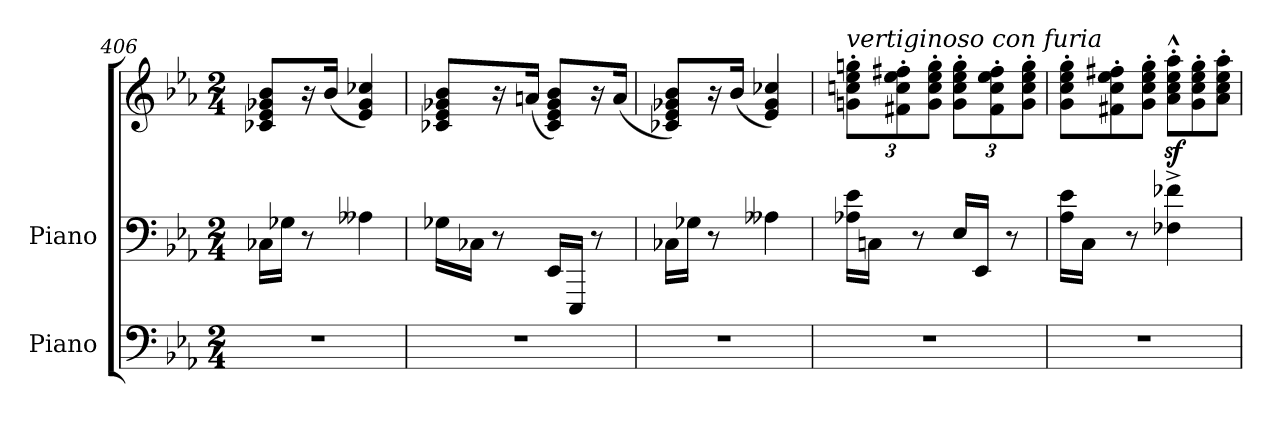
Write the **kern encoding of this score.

**kern	**kern	**kern
*part2	*part1	*part1
*staff3	*staff2	*staff1
*I"Piano	*I"Piano	*
*I'Pno	*I'Pno	*
!!LO:LB:g=z
*clefF4	*clefF4	*clefG2
*k[b-e-a-]	*k[b-e-a-]	*k[b-e-a-]
*M2/4	*M2/4	*M2/4
=406	=406	=406
2r	16C-X\LL	8c-X/ 8e-/ 8g-X/ 8b-/L
.	16G-X\JJ	.
.	8r	16r
.	.	(16b-/Jk
.	4A--X\	4e-/ 4g-/ 4cc-X/)
=407	=407	=407
2r	16G-X\LL	8c-X/ 8e-/ 8g-X/ 8b-/L
.	16C-X\JJ	.
.	8r	16r
.	.	(16an/Jk
.	16EE-/LL	8c-/ 8e-/ 8g-/ 8b-/L)
.	16EEE-/JJ	.
.	8r	16r
.	.	(16a/Jk
=408	=408	=408
2r	16C-X\LL	8c-X/ 8e-/ 8g-X/ 8b-/L)
.	16G-X\JJ	.
.	8r	16r
.	.	(16b-/Jk
.	4A--X\	4e-/ 4g-/ 4cc-X/)
=409	=409	=409
*	*	*Xbrackettup
!	!	!LO:TX:a:i:t=vertiginoso con furia
2r	16A-X\ 16e-\LL	12gn\' 12ccn\' 12ee-\' 12ggn\'L
.	16Cn\JJ	.
.	.	12f#X\' 12cc\' 12ee-\' 12ff#X\'
.	8r	.
.	.	12g\' 12cc\' 12ee-\' 12gg\'J
.	16E-/LL	12g\' 12cc\' 12ee-\' 12gg\'L
.	16EE-/JJ	.
.	.	12f#\' 12cc\' 12ee-\' 12ff#\'
.	8r	.
.	.	12g\' 12cc\' 12ee-\' 12gg\'J
=410	=410	=410
*	*	*Xtuplet
2r	16A-\ 16e-\LL	12g\' 12cc\' 12ee-\' 12gg\'L
.	16C\JJ	.
.	.	12f#X\' 12cc\' 12ee-\' 12ff#X\'
.	8r	.
.	.	12g\' 12cc\' 12ee-\' 12gg\'J
.	4F-X\^ 4f-X\^	12a-\z<'^^ 12cc\z<'^^ 12ee-\z<'^^ 12aa-\z<'^^L
.	.	12g\' 12cc\' 12ee-\' 12gg\'
.	.	12a-\' 12cc\' 12ee-\' 12aa-\'J
=	=	=
*-	*-	*-
